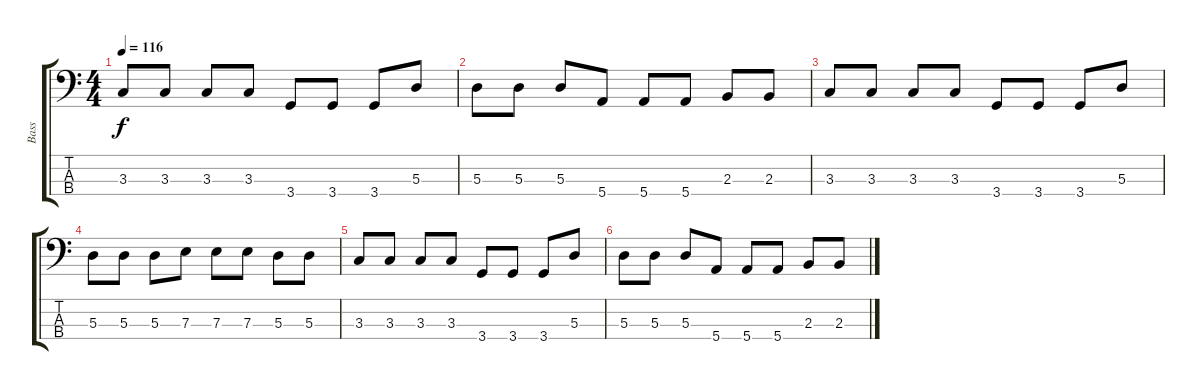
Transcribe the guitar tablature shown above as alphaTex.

\track ("Bass" "Bass") {instrument slapbass1}
\staff {score tabs}
\tuning (G2 D2 A1 E1) {hide}
\ts (4 4)
\tempo 116
\clef f4
\ks c
3.3.8{dy f} 3.3.8 3.3.8 3.3.8 3.4.8 3.4.8 3.4.8 5.3.8 |
5.3.8 5.3.8 5.3.8 5.4.8 5.4.8 5.4.8 2.3.8 2.3.8 |
3.3.8 3.3.8 3.3.8 3.3.8 3.4.8 3.4.8 3.4.8 5.3.8 |
5.3.8 5.3.8 5.3.8 7.3.8 7.3.8 7.3.8 5.3.8 5.3.8 |
3.3.8 3.3.8 3.3.8 3.3.8 3.4.8 3.4.8 3.4.8 5.3.8 |
5.3.8 5.3.8 5.3.8 5.4.8 5.4.8 5.4.8 2.3.8 2.3.8
